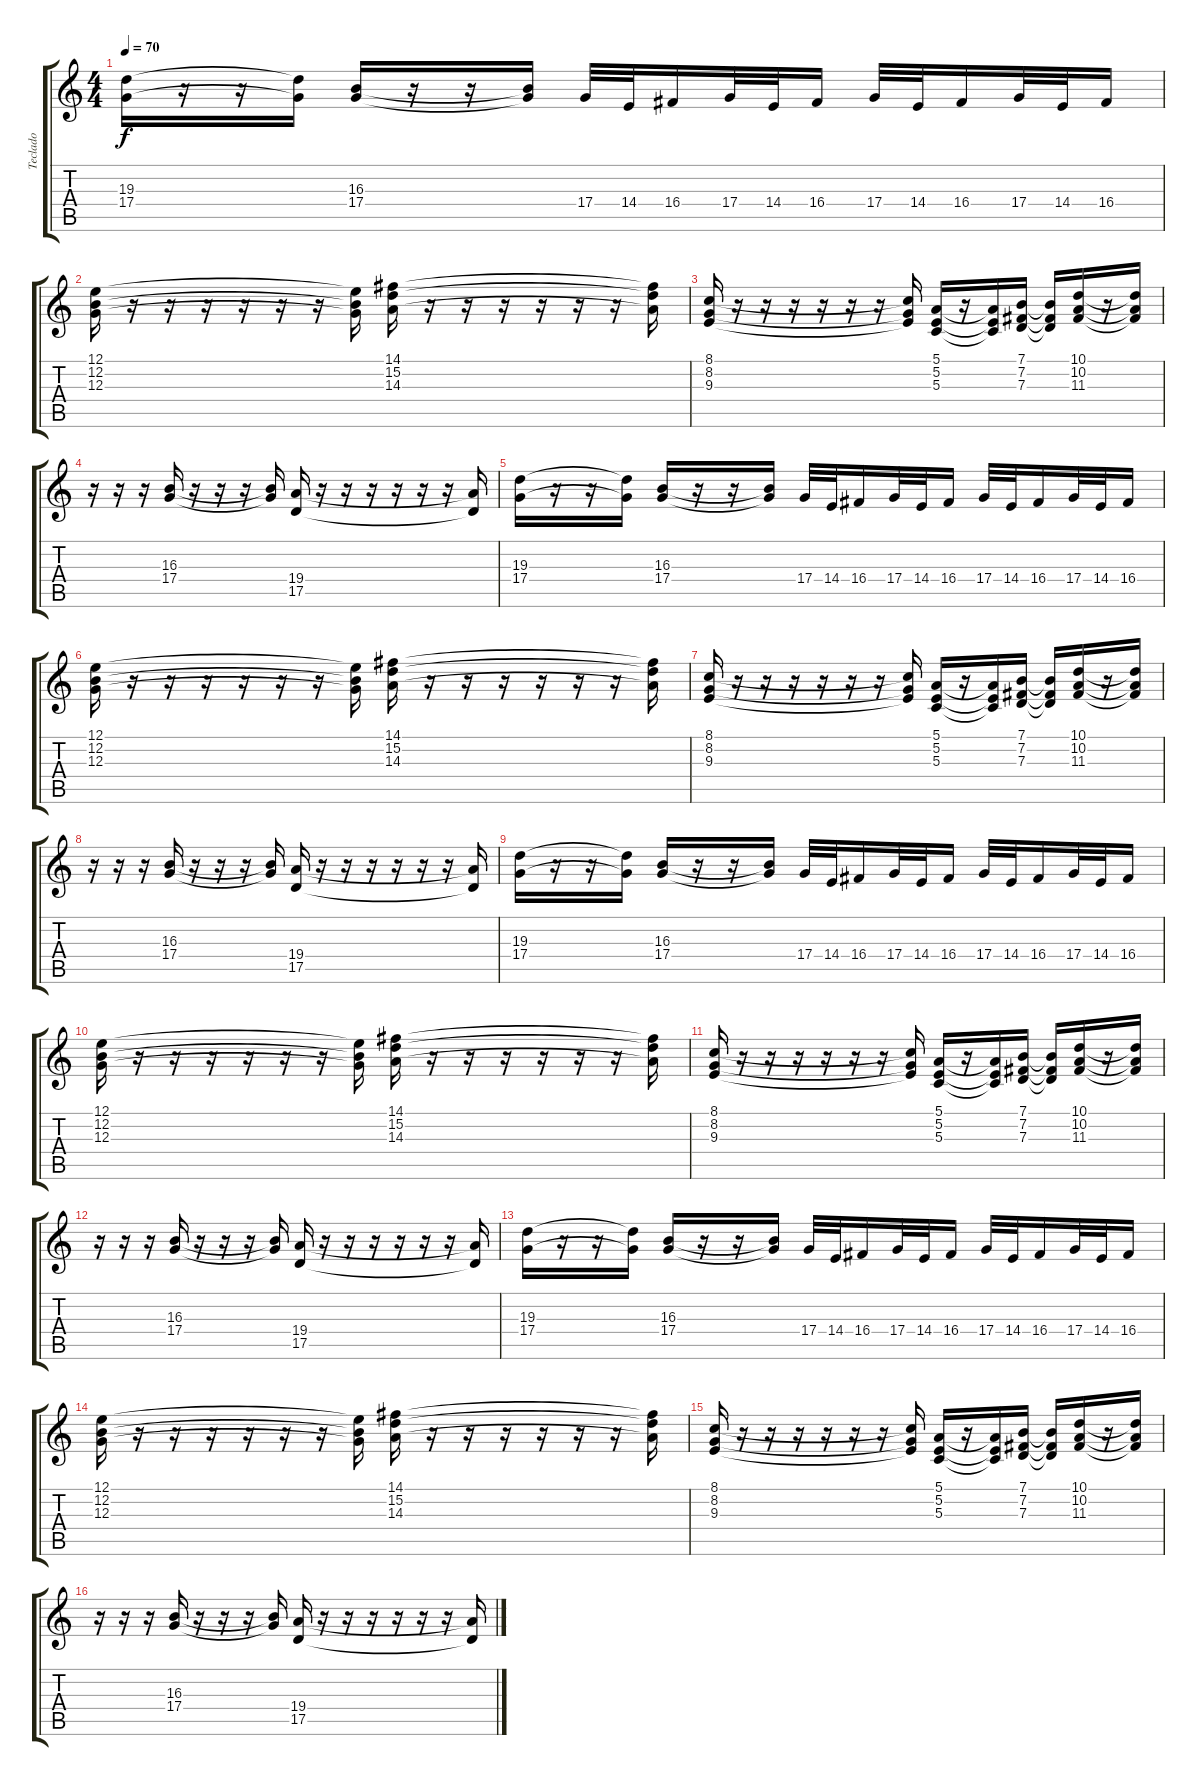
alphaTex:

\track ("Teclado" "Teclado") {instrument stringensemble1}
\staff {score tabs}
\tuning (E4 B3 G3 D3 A2 E2) {hide}
\ts (4 4)
\tempo 70
\clef g2
\ks c
(19.3 17.4).16{dy f} r.16 r.16 (19.3{t} 17.4{t}).16 (16.3 17.4).16 r.16 r.16 (16.3{t} 17.4{t}).16 17.4.32{volume 11} 14.4.32 16.4.16 17.4.32 14.4.32 16.4.16 17.4.32 14.4.32 16.4.16 17.4.32 14.4.32 16.4.16 |
(12.1 12.2 12.3).16{volume 6} r.16 r.16 r.16 r.16 r.16 r.16 (12.1{t} 12.2{t} 12.3{t}).16 (14.1 15.2 14.3).16 r.16 r.16 r.16 r.16 r.16 r.16 (14.1{t} 15.2{t} 14.3{t}).16 |
(8.1 8.2 9.3).16 r.16 r.16 r.16 r.16 r.16 r.16 (8.1{t} 8.2{t} 9.3{t}).16 (5.1 5.2 5.3).16 r.16 (5.1{t} 5.2{t} 5.3{t}).16 (7.1 7.2 7.3).16 (7.1{t} 7.2{t} 7.3{t}).16 (10.1 10.2 11.3).16 r.16 (10.1{t} 10.2{t} 11.3{t}).16 |
r.16 r.16 r.16 (16.3 17.4).16 r.16 r.16 r.16 (16.3{t} 17.4{t}).16 (19.4 17.5).16 r.16 r.16 r.16 r.16 r.16 r.16 (19.4{t} 17.5{t}).16 |
(19.3 17.4).16 r.16 r.16 (19.3{t} 17.4{t}).16 (16.3 17.4).16 r.16 r.16 (16.3{t} 17.4{t}).16 17.4.32{volume 11} 14.4.32 16.4.16 17.4.32 14.4.32 16.4.16 17.4.32 14.4.32 16.4.16 17.4.32 14.4.32 16.4.16 |
(12.1 12.2 12.3).16{volume 6} r.16 r.16 r.16 r.16 r.16 r.16 (12.1{t} 12.2{t} 12.3{t}).16 (14.1 15.2 14.3).16 r.16 r.16 r.16 r.16 r.16 r.16 (14.1{t} 15.2{t} 14.3{t}).16 |
(8.1 8.2 9.3).16 r.16 r.16 r.16 r.16 r.16 r.16 (8.1{t} 8.2{t} 9.3{t}).16 (5.1 5.2 5.3).16 r.16 (5.1{t} 5.2{t} 5.3{t}).16 (7.1 7.2 7.3).16 (7.1{t} 7.2{t} 7.3{t}).16 (10.1 10.2 11.3).16 r.16 (10.1{t} 10.2{t} 11.3{t}).16 |
r.16 r.16 r.16 (16.3 17.4).16 r.16 r.16 r.16 (16.3{t} 17.4{t}).16 (19.4 17.5).16 r.16 r.16 r.16 r.16 r.16 r.16 (19.4{t} 17.5{t}).16 |
(19.3 17.4).16 r.16 r.16 (19.3{t} 17.4{t}).16 (16.3 17.4).16 r.16 r.16 (16.3{t} 17.4{t}).16 17.4.32{volume 11} 14.4.32 16.4.16 17.4.32 14.4.32 16.4.16 17.4.32 14.4.32 16.4.16 17.4.32 14.4.32 16.4.16 |
(12.1 12.2 12.3).16{volume 6} r.16 r.16 r.16 r.16 r.16 r.16 (12.1{t} 12.2{t} 12.3{t}).16 (14.1 15.2 14.3).16 r.16 r.16 r.16 r.16 r.16 r.16 (14.1{t} 15.2{t} 14.3{t}).16 |
(8.1 8.2 9.3).16 r.16 r.16 r.16 r.16 r.16 r.16 (8.1{t} 8.2{t} 9.3{t}).16 (5.1 5.2 5.3).16 r.16 (5.1{t} 5.2{t} 5.3{t}).16 (7.1 7.2 7.3).16 (7.1{t} 7.2{t} 7.3{t}).16 (10.1 10.2 11.3).16 r.16 (10.1{t} 10.2{t} 11.3{t}).16 |
r.16 r.16 r.16 (16.3 17.4).16 r.16 r.16 r.16 (16.3{t} 17.4{t}).16 (19.4 17.5).16 r.16 r.16 r.16 r.16 r.16 r.16 (19.4{t} 17.5{t}).16 |
(19.3 17.4).16 r.16 r.16 (19.3{t} 17.4{t}).16 (16.3 17.4).16 r.16 r.16 (16.3{t} 17.4{t}).16 17.4.32{volume 11} 14.4.32 16.4.16 17.4.32 14.4.32 16.4.16 17.4.32 14.4.32 16.4.16 17.4.32 14.4.32 16.4.16 |
(12.1 12.2 12.3).16{volume 0} r.16 r.16 r.16 r.16 r.16 r.16 (12.1{t} 12.2{t} 12.3{t}).16 (14.1 15.2 14.3).16 r.16 r.16 r.16 r.16 r.16 r.16 (14.1{t} 15.2{t} 14.3{t}).16 |
(8.1 8.2 9.3).16 r.16 r.16 r.16 r.16 r.16 r.16 (8.1{t} 8.2{t} 9.3{t}).16 (5.1 5.2 5.3).16 r.16 (5.1{t} 5.2{t} 5.3{t}).16 (7.1 7.2 7.3).16 (7.1{t} 7.2{t} 7.3{t}).16 (10.1 10.2 11.3).16 r.16 (10.1{t} 10.2{t} 11.3{t}).16 |
r.16 r.16 r.16 (16.3 17.4).16 r.16 r.16 r.16 (16.3{t} 17.4{t}).16 (19.4 17.5).16 r.16 r.16 r.16 r.16 r.16 r.16 (19.4{t} 17.5{t}).16
